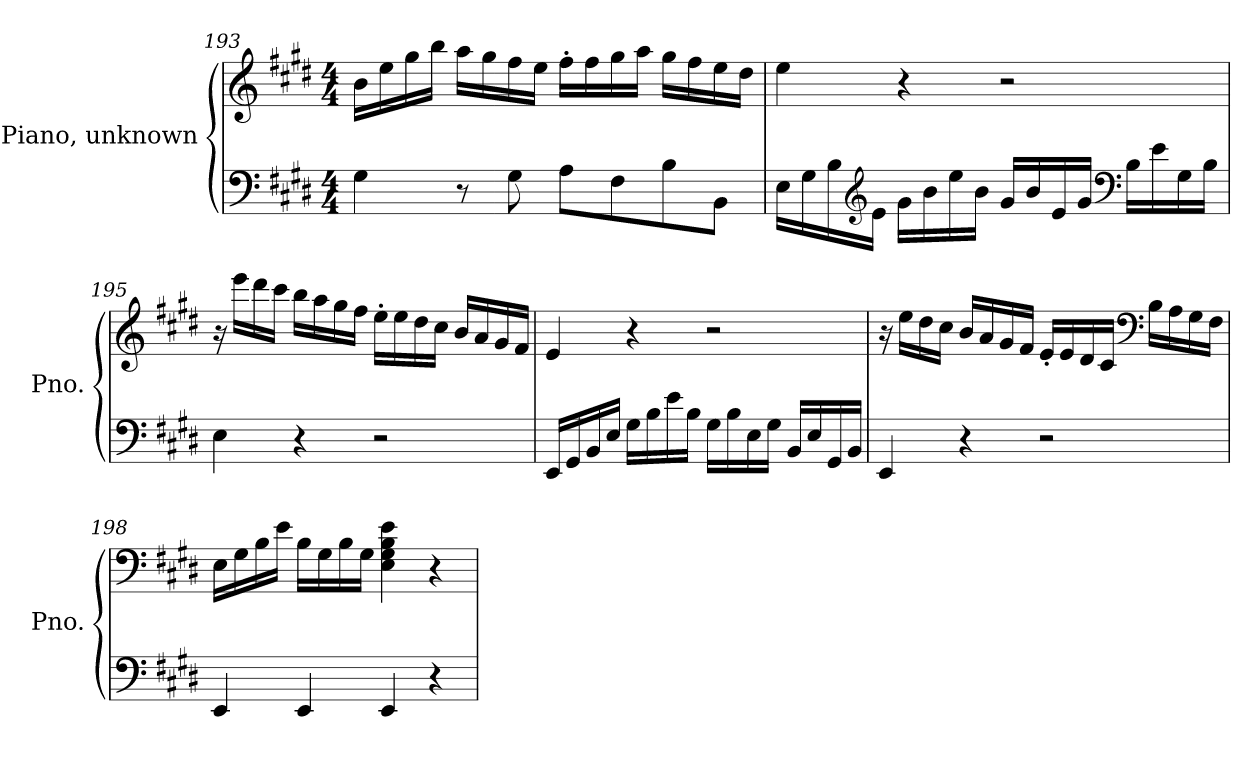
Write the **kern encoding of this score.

**kern	**kern
*part1	*part1
*staff2	*staff1
*I"Piano, unknown	*
*I'Pno.	*
*clefF4	*clefG2
*k[f#c#g#d#]	*k[f#c#g#d#]
*M4/4	*M4/4
=193	=193
4G#\	16b\LL
.	16ee\
.	16gg#\
.	16bb\JJ
8r	16aa\LL
.	16gg#\
8G#\	16ff#\
.	16ee\JJ
8A\L	16ff#'\LL
.	16ff#\
8F#\	16gg#\
.	16aa\JJ
8B\	16gg#\LL
.	16ff#\
8BB\J	16ee\
.	16dd#\JJ
!!LO:LB:g=z
=194	=194
16E\LL	4ee\
16G#\	.
16B\	.
*clefG2	*
16e\JJ	.
16g#\LL	4r
16b\	.
16ee\	.
16b\JJ	.
16g#/LL	2r
16b/	.
16e/	.
16g#/JJ	.
*clefF4	*
16B\LL	.
16e\	.
16G#\	.
16B\JJ	.
=195	=195
4E\	16r
.	16eee\LL
.	16ddd#\
.	16ccc#\JJ
4r	16bb\LL
.	16aa\
.	16gg#\
.	16ff#\JJ
2r	16ee'\LL
.	16ee\
.	16dd#\
.	16cc#\JJ
.	16b/LL
.	16a/
.	16g#/
.	16f#/JJ
!!LO:PB:g=z
=196	=196
16EE/LL	4e/
16GG#/	.
16BB/	.
16E/JJ	.
16G#\LL	4r
16B\	.
16e\	.
16B\JJ	.
16G#\LL	2r
16B\	.
16E\	.
16G#\JJ	.
16BB/LL	.
16E/	.
16GG#/	.
16BB/JJ	.
=197	=197
4EE/	16r
.	16ee\LL
.	16dd#\
.	16cc#\JJ
4r	16b/LL
.	16a/
.	16g#/
.	16f#/JJ
2r	16e'/LL
.	16e/
.	16d#/
.	16c#/JJ
*	*clefF4
.	16B\LL
.	16A\
.	16G#\
.	16F#\JJ
=198	=198
4EE/	16E\LL
.	16G#\
.	16B\
.	16e\JJ
4EE/	16B\LL
.	16G#\
.	16B\
.	16G#\JJ
4EE/	4E\ 4G#\ 4B\ 4e\
4r	4r
=	=
*-	*-
